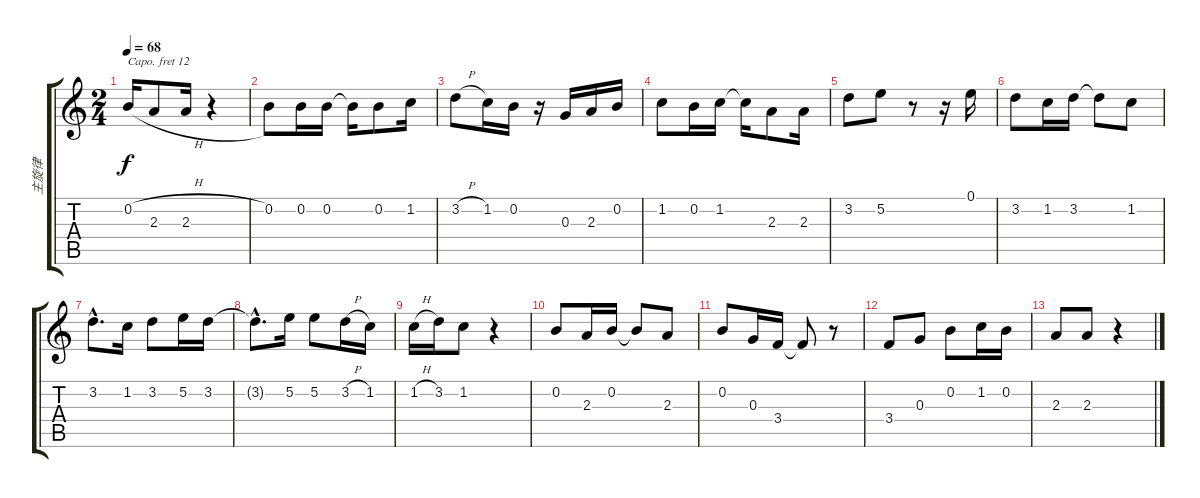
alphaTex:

\track ("主旋律" "主旋律") {instrument acousticgrandpiano}
\staff {score tabs}
\capo 12
\tuning (E4 B3 G3 D3 A2 E2) {hide}
\ts (2 4)
\tempo 68
\clef g2
\ks c
0.2{h}.16{dy f} 2.3.8 2.3.16 r.4 |
0.2.8 0.2.16 0.2.16 0.2{t}.16 0.2.8 1.2.16 |
3.2{h}.8 1.2.16 0.2.16 r.16 0.3.16 2.3.16 0.2.16 |
1.2.8 0.2.16 1.2.16 1.2{t}.16 2.3.8 2.3.16 |
3.2.8 5.2.8 r.8 r.16 0.1.16 |
3.2.8 1.2.16 3.2.16 3.2{t}.8 1.2.8 |
3.2{hac}.8{d} 1.2.16 3.2.8 5.2.16 3.2.16 |
3.2{hac t}.8{d} 5.2.16 5.2.8 3.2{h}.16 1.2.16 |
1.2{h}.16 3.2.16 1.2.8 r.4 |
0.2.8 2.3.16 0.2.16 0.2{t}.8 2.3.8 |
0.2.8 0.3.16 3.4.16 3.4{t}.8 r.8 |
3.4.8 0.3.8 0.2.8 1.2.16 0.2.16 |
2.3.8 2.3.8 r.4
